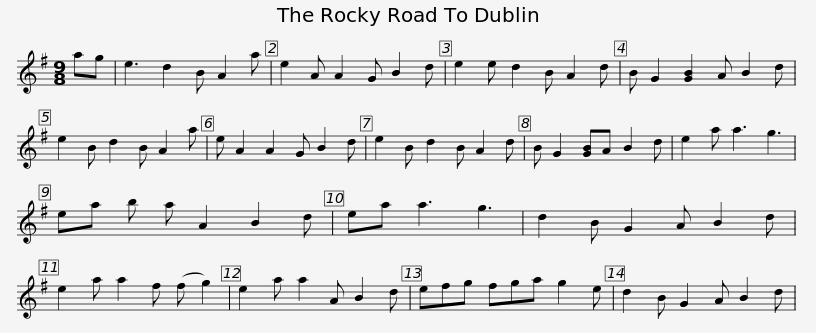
X:1
L:1/8
M:9/8
I:linebreak $
K:G
V:1 treble
V:1
 ag | e3 d2 B A2 a | e2 A A2 G B2 d | e2 e d2 B A2 d | B G2 [GB]2 A B2 d | %5
 e2 B d2 B A2 a | e A2 A2 G B2 d |$ e2 B d2 B A2 d | B G2 [GB]A B2 d | e2 a a3 g3 | %10
 ea b a A2 B2 d | ea a3 g3 | d2 B G2 A B2 d | e2 a a2 f (f g2) |$ e2 a a2 A B2 d | %15
 efg fga g2 e | d2 B G2 A B2 d | %17
